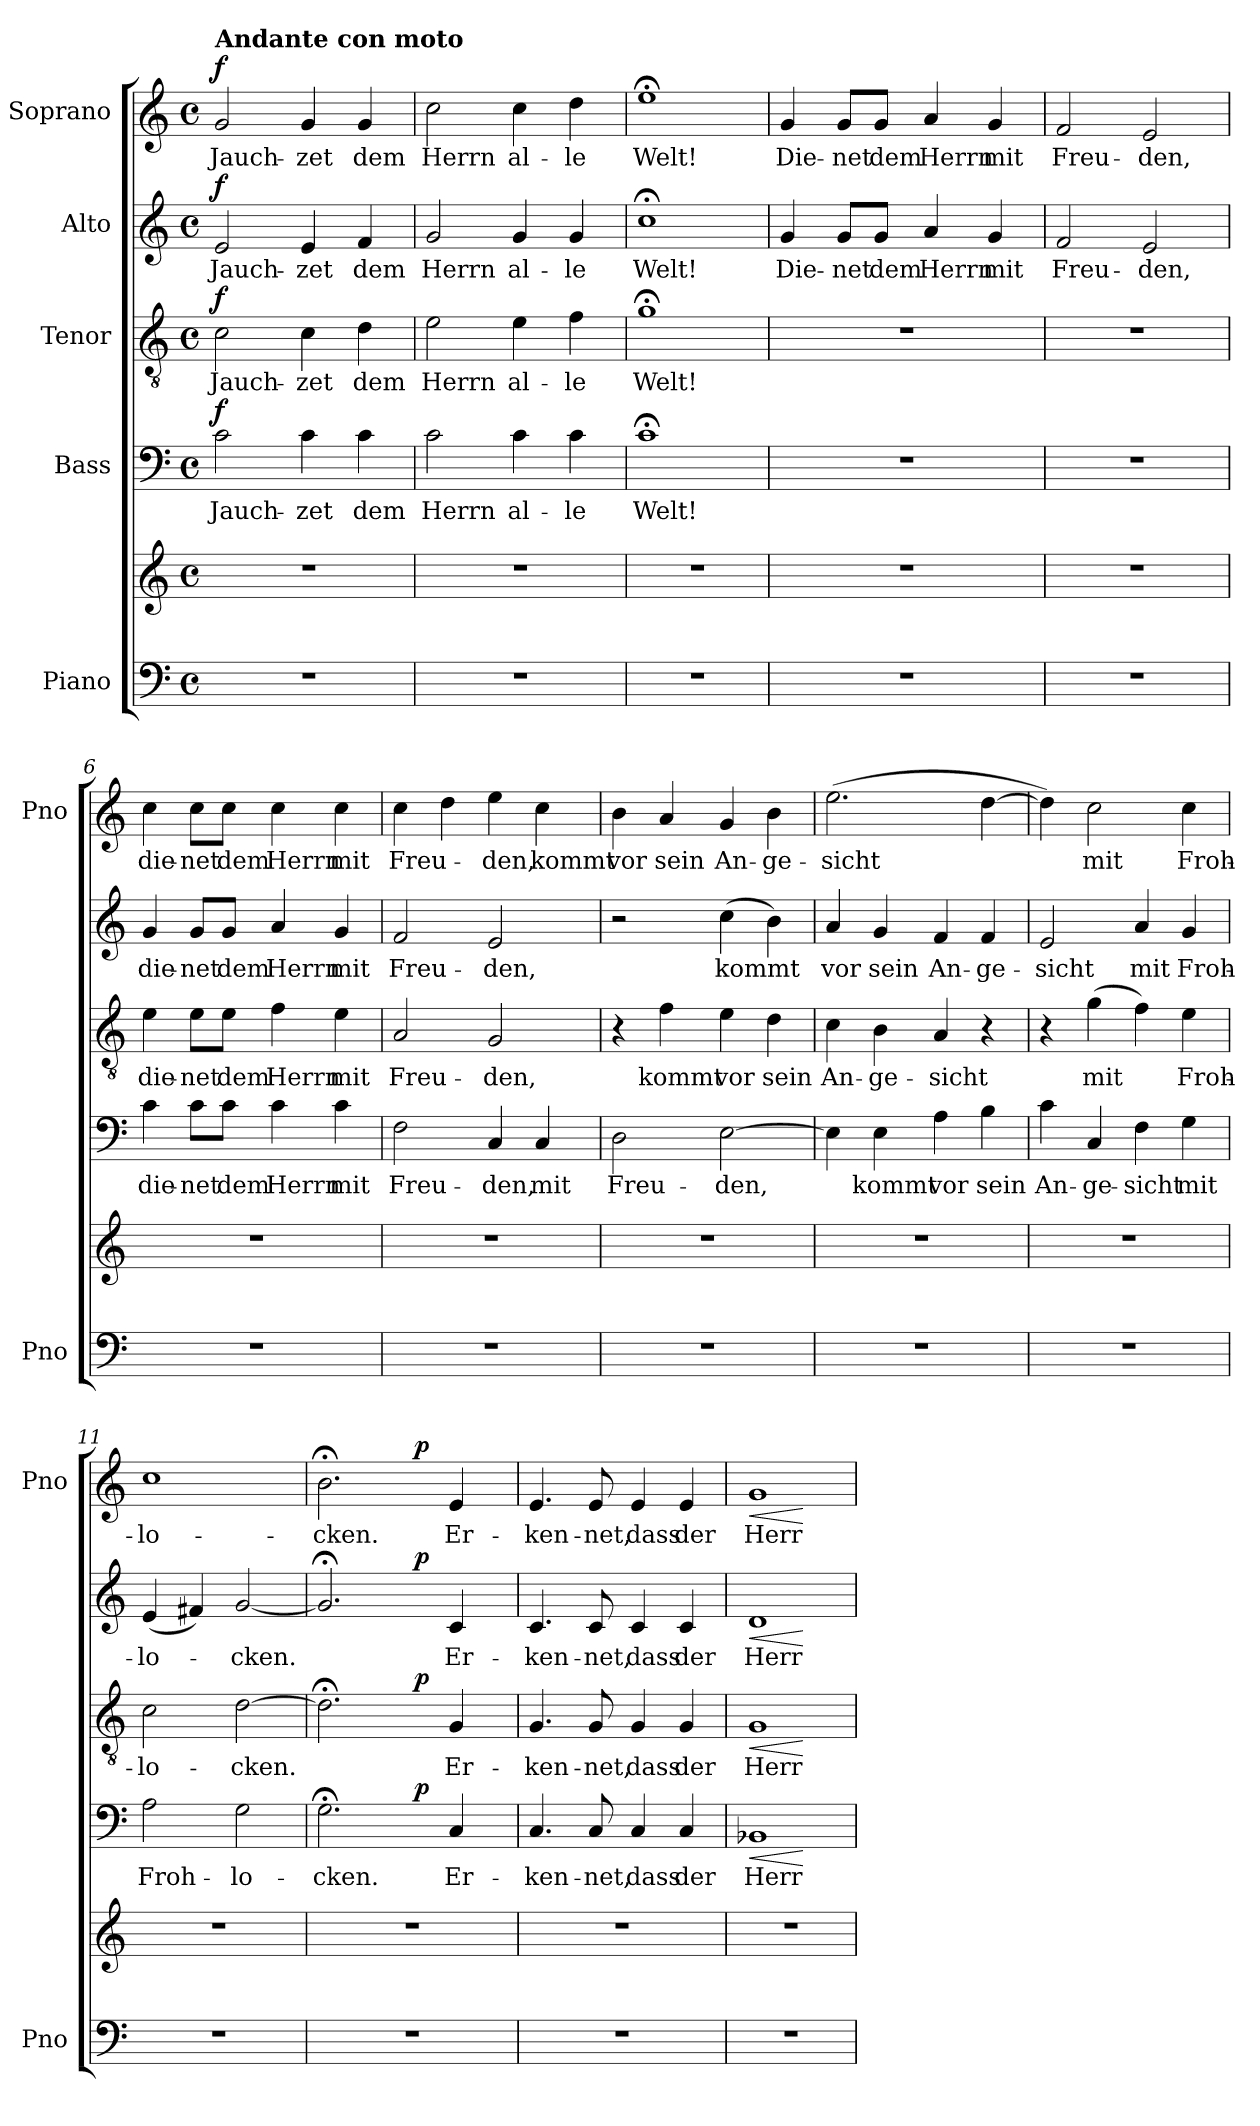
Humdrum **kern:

**kern	**kern	**kern	**text	**dynam	**kern	**text	**dynam	**kern	**text	**dynam	**kern	**text	**dynam
*part5	*part5	*part4	*part4	*part4	*part3	*part3	*part3	*part2	*part2	*part2	*part1	*part1	*part1
*staff6	*staff5	*staff4	*staff4	*staff4	*staff3	*staff3	*staff3	*staff2	*staff2	*staff2	*staff1	*staff1	*staff1
*I"Piano	*	*I"Bass	*	*	*I"Tenor	*	*	*I"Alto	*	*	*I"Soprano	*	*
*I'Pno	*	*	*	*	*	*	*	*	*	*	*I'Pno	*	*
*clefF4	*clefG2	*clefF4	*	*	*clefGv2	*	*	*clefG2	*	*	*clefG2	*	*
*k[]	*k[]	*k[]	*	*	*k[]	*	*	*k[]	*	*	*k[]	*	*
*C:	*C:	*C:	*	*	*C:	*	*	*C:	*	*	*C:	*	*
*M4/4	*M4/4	*M4/4	*	*	*M4/4	*	*	*M4/4	*	*	*M4/4	*	*
*met(c)	*met(c)	*met(c)	*	*	*met(c)	*	*	*met(c)	*	*	*met(c)	*	*
=1	=1	=1	=1	=1	=1	=1	=1	=1	=1	=1	=1	=1	=1
!	!	!	!	!	!	!	!	!	!	!	!LO:TX:a:B:t=Andante con moto	!	!
!	!	!	!	!LO:DY:a	!	!	!LO:DY:a	!	!	!LO:DY:a	!	!	!LO:DY:a
1r	1r	2c\	Jauch-	f	2c\	Jauch-	f	2e/	Jauch-	f	2g/	Jauch-	f
.	.	4c\	-zet	.	4c\	-zet	.	4e/	-zet	.	4g/	-zet	.
.	.	4c\	dem	.	4d\	dem	.	4f/	dem	.	4g/	dem	.
=2	=2	=2	=2	=2	=2	=2	=2	=2	=2	=2	=2	=2	=2
1r	1r	2c\	Herrn	.	2e\	Herrn	.	2g/	Herrn	.	2cc\	Herrn	.
.	.	4c\	al-	.	4e\	al-	.	4g/	al-	.	4cc\	al-	.
.	.	4c\	-le	.	4f\	-le	.	4g/	-le	.	4dd\	-le	.
=3	=3	=3	=3	=3	=3	=3	=3	=3	=3	=3	=3	=3	=3
1r	1r	1c;<	Welt!	.	1g;<	Welt!	.	1cc;<	Welt!	.	1ee;<	Welt!	.
=4	=4	=4	=4	=4	=4	=4	=4	=4	=4	=4	=4	=4	=4
1r	1r	1r	.	.	1r	.	.	4g/	Die-	.	4g/	Die-	.
.	.	.	.	.	.	.	.	8g/L	-net	.	8g/L	-net	.
.	.	.	.	.	.	.	.	8g/J	dem	.	8g/J	dem	.
.	.	.	.	.	.	.	.	4a/	Herrn	.	4a/	Herrn	.
.	.	.	.	.	.	.	.	4g/	mit	.	4g/	mit	.
=5	=5	=5	=5	=5	=5	=5	=5	=5	=5	=5	=5	=5	=5
1r	1r	1r	.	.	1r	.	.	2f/	Freu-	.	2f/	Freu-	.
.	.	.	.	.	.	.	.	2e/	-den,	.	2e/	-den,	.
!!LO:LB:g=z
=6	=6	=6	=6	=6	=6	=6	=6	=6	=6	=6	=6	=6	=6
1r	1r	4c\	die-	.	4e\	die-	.	4g/	die-	.	4cc\	die-	.
.	.	8c\L	-net	.	8e\L	-net	.	8g/L	-net	.	8cc\L	-net	.
.	.	8c\J	dem	.	8e\J	dem	.	8g/J	dem	.	8cc\J	dem	.
.	.	4c\	Herrn	.	4f\	Herrn	.	4a/	Herrn	.	4cc\	Herrn	.
.	.	4c\	mit	.	4e\	mit	.	4g/	mit	.	4cc\	mit	.
=7	=7	=7	=7	=7	=7	=7	=7	=7	=7	=7	=7	=7	=7
1r	1r	2F\	Freu-	.	2A/	Freu-	.	2f/	Freu-	.	4cc\	Freu-	.
.	.	.	.	.	.	.	.	.	.	.	4dd\	.	.
.	.	4C/	-den,	.	2G/	-den,	.	2e/	-den,	.	4ee\	-den,	.
.	.	4C/	mit	.	.	.	.	.	.	.	4cc\	kommt	.
=8	=8	=8	=8	=8	=8	=8	=8	=8	=8	=8	=8	=8	=8
1r	1r	2D\	Freu-	.	4r	.	.	2r	.	.	4b\	vor	.
.	.	.	.	.	4f\	kommt	.	.	.	.	4a/	sein	.
.	.	[2E\	-den,	.	4e\	vor	.	(4cc\	kommt	.	4g/	An-	.
.	.	.	.	.	4d\	sein	.	4b\)	.	.	4b\	-ge-	.
=9	=9	=9	=9	=9	=9	=9	=9	=9	=9	=9	=9	=9	=9
1r	1r	4E\]	.	.	4c\	An-	.	4a/	vor	.	(2.ee\	-sicht	.
.	.	4E\	kommt	.	4B\	-ge-	.	4g/	sein	.	.	.	.
.	.	4A\	vor	.	4A/	-sicht	.	4f/	An-	.	.	.	.
.	.	4B\	sein	.	4r	.	.	4f/	-ge-	.	[4dd\	.	.
=10	=10	=10	=10	=10	=10	=10	=10	=10	=10	=10	=10	=10	=10
1r	1r	4c\	An-	.	4r	.	.	2e/	-sicht	.	4dd\])	.	.
.	.	4C/	-ge-	.	(4g\	mit	.	.	.	.	2cc\	mit	.
.	.	4F\	-sicht	.	4f\)	.	.	4a/	mit	.	.	.	.
.	.	4G\	mit	.	4e\	Froh-	.	4g/	Froh-	.	4cc\	Froh-	.
!!LO:PB:g=z
=11	=11	=11	=11	=11	=11	=11	=11	=11	=11	=11	=11	=11	=11
1r	1r	2A\	Froh-	.	2c\	-lo-	.	(4e/	-lo-	.	1cc	-lo-	.
.	.	.	.	.	.	.	.	4f#X/)	.	.	.	.	.
.	.	2G\	-lo-	.	[2d\	-cken.	.	[2g/	-cken.	.	.	.	.
=12	=12	=12	=12	=12	=12	=12	=12	=12	=12	=12	=12	=12	=12
*	*	*^	*	*	*^	*	*	*^	*	*	*^	*	*
1r	1r	2.G;<\	2ryy	-cken.	.	2.d;<\]	2ryy	.	.	2.g;</]	2ryy	.	.	2.b;<\	2ryy	-cken.	.
.	.	.	16.ryy	.	.	.	16.ryy	.	.	.	16.ryy	.	.	.	16.ryy	.	.
!	!	!	!	!	!LO:DY:a	!	!	!	!LO:DY:a	!	!	!	!LO:DY:a	!	!	!	!LO:DY:a
.	.	.	4ryy	.	p	.	4ryy	.	p	.	4ryy	.	p	.	4ryy	.	p
.	.	4C/	.	Er-	.	4G/	.	Er-	.	4c/	.	Er-	.	4e/	.	Er-	.
.	.	.	8ryy	.	.	.	8ryy	.	.	.	8ryy	.	.	.	8ryy	.	.
.	.	.	32ryy	.	.	.	32ryy	.	.	.	32ryy	.	.	.	32ryy	.	.
*	*	*v	*v	*	*	*	*	*	*	*v	*v	*	*	*v	*v	*	*
*	*	*	*	*	*v	*v	*	*	*	*	*	*	*	*
=13	=13	=13	=13	=13	=13	=13	=13	=13	=13	=13	=13	=13	=13
1r	1r	4.C/	-­ken-	.	4.G/	-­ken-	.	4.c/	-­ken-	.	4.e/	-­ken-	.
.	.	8C/	-net,	.	8G/	-net,	.	8c/	-net,	.	8e/	-net,	.
.	.	4C/	dass	.	4G/	dass	.	4c/	dass	.	4e/	dass	.
.	.	4C/	der	.	4G/	der	.	4c/	der	.	4e/	der	.
=14	=14	=14	=14	=14	=14	=14	=14	=14	=14	=14	=14	=14	=14
!	!	!	!	!LO:HP:b	!	!	!LO:HP:b	!	!	!LO:HP:b	!	!	!LO:HP:b
1r	1r	1BB-X	Herr	<	1G	Herr	<	1d	Herr	<	1g	Herr	<
.	.	.	.	[	.	.	[	.	.	[	.	.	[
=	=	=	=	=	=	=	=	=	=	=	=	=	=
*-	*-	*-	*-	*-	*-	*-	*-	*-	*-	*-	*-	*-	*-
